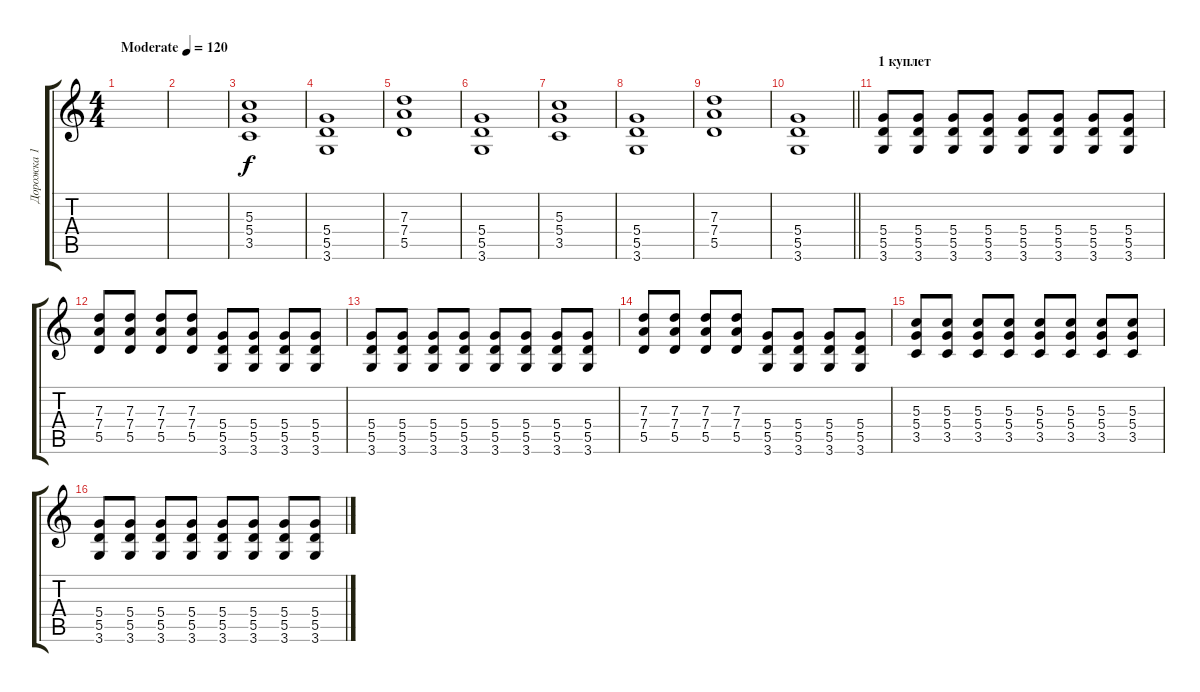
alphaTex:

\track ("Дорожка 1" "Дорожка 1") {instrument distortionguitar}
\staff {score tabs}
\tuning (E4 B3 G3 D3 A2 E2) {hide}
\ts (4 4)
\tempo (120 "Moderate")
\clef g2
\ks c
|
|
(5.3 5.4 3.5).1 |
(5.4 5.5 3.6).1 |
(7.3 7.4 5.5).1 |
(5.4 5.5 3.6).1 |
(5.3 5.4 3.5).1 |
(5.4 5.5 3.6).1 |
(7.3 7.4 5.5).1 |
\barLineRight lightlight
(5.4 5.5 3.6).1 |
\section ("" "1 куплет")
(5.4 5.5 3.6).8 (5.4 5.5 3.6).8 (5.4 5.5 3.6).8 (5.4 5.5 3.6).8 (5.4 5.5 3.6).8 (5.4 5.5 3.6).8 (5.4 5.5 3.6).8 (5.4 5.5 3.6).8 |
(7.3 7.4 5.5).8 (7.3 7.4 5.5).8 (7.3 7.4 5.5).8 (7.3 7.4 5.5).8 (5.4 5.5 3.6).8 (5.4 5.5 3.6).8 (5.4 5.5 3.6).8 (5.4 5.5 3.6).8 |
(5.4 5.5 3.6).8 (5.4 5.5 3.6).8 (5.4 5.5 3.6).8 (5.4 5.5 3.6).8 (5.4 5.5 3.6).8 (5.4 5.5 3.6).8 (5.4 5.5 3.6).8 (5.4 5.5 3.6).8 |
(7.3 7.4 5.5).8 (7.3 7.4 5.5).8 (7.3 7.4 5.5).8 (7.3 7.4 5.5).8 (5.4 5.5 3.6).8 (5.4 5.5 3.6).8 (5.4 5.5 3.6).8 (5.4 5.5 3.6).8 |
(5.3 5.4 3.5).8 (5.3 5.4 3.5).8 (5.3 5.4 3.5).8 (5.3 5.4 3.5).8 (5.3 5.4 3.5).8 (5.3 5.4 3.5).8 (5.3 5.4 3.5).8 (5.3 5.4 3.5).8 |
(5.4 5.5 3.6).8 (5.4 5.5 3.6).8 (5.4 5.5 3.6).8 (5.4 5.5 3.6).8 (5.4 5.5 3.6).8 (5.4 5.5 3.6).8 (5.4 5.5 3.6).8 (5.4 5.5 3.6).8
